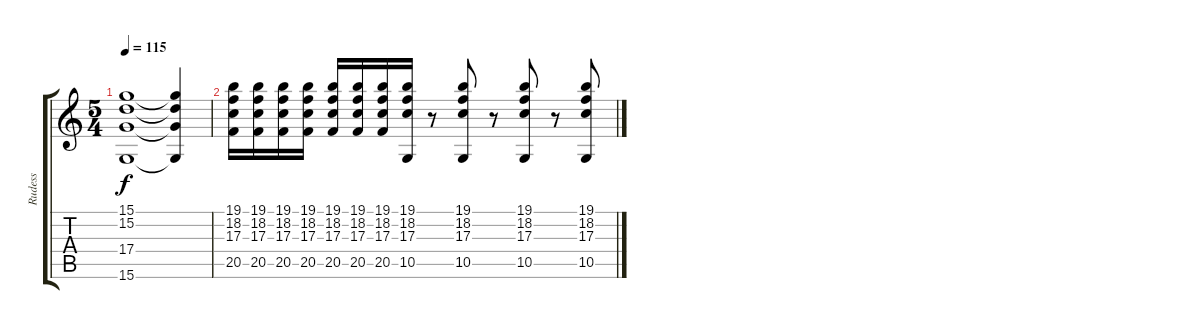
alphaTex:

\track ("Rudess" "Rudess") {instrument fx3crystal}
\staff {score tabs}
\tuning (E4 B3 G3 D3 A2 E2) {hide}
\ts (5 4)
\tempo 115
\clef g2
\ks c
(15.1 15.2 17.4 15.6).1{dy f} (15.1{t} 15.2{t} 17.4{t} 15.6{t}).4 |
(19.1 18.2 17.3 20.5).16 (19.1 18.2 17.3 20.5).16 (19.1 18.2 17.3 20.5).16 (19.1 18.2 17.3 20.5).16 (19.1 18.2 17.3 20.5).16 (19.1 18.2 17.3 20.5).16 (19.1 18.2 17.3 20.5).16 (19.1 18.2 17.3 10.5).16 r.8 (19.1 18.2 17.3 10.5).8 r.8 (19.1 18.2 17.3 10.5).8 r.8 (19.1 18.2 17.3 10.5).8
